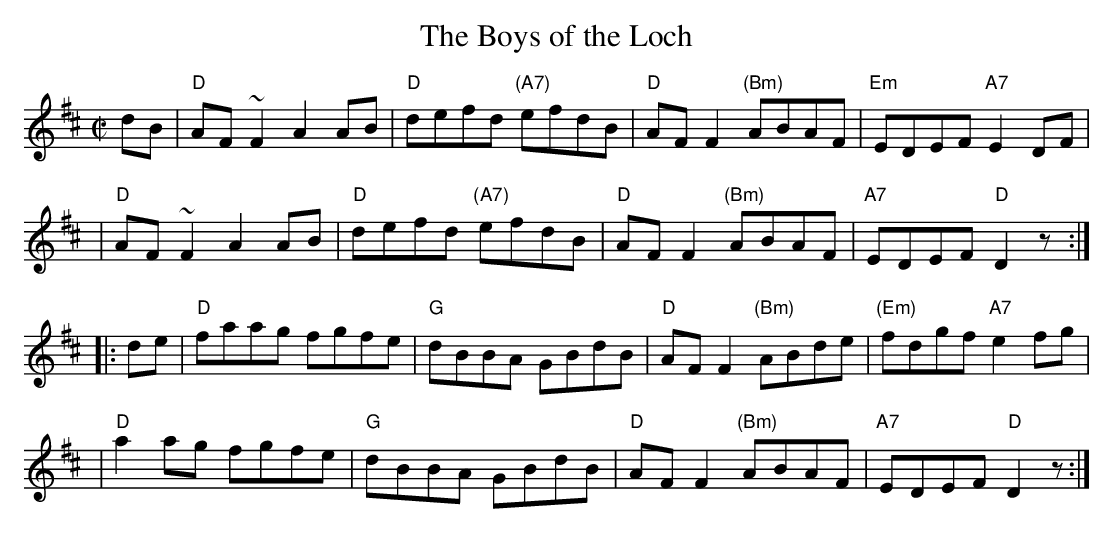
X:1
T: The Boys of the Loch
M: C|
L: 1/8
K: D
dB \
| "D"AF~F2 A2AB | "D"defd "(A7)"efdB | "D"AFF2 "(Bm)"ABAF | "Em"EDEF "A7"E2DF |
| "D"AF~F2 A2AB | "D"defd "(A7)"efdB | "D"AFF2 "(Bm)"ABAF | "A7"EDEF  "D"D2z :|
|: de \
| "D"faag fgfe | "G"dBBA GBdB | "D"AFF2 "(Bm)"ABde | "(Em)"fdgf "A7"e2fg |
| "D"a2ag fgfe | "G"dBBA GBdB | "D"AFF2 "(Bm)"ABAF |   "A7"EDEF  "D"D2z :|
